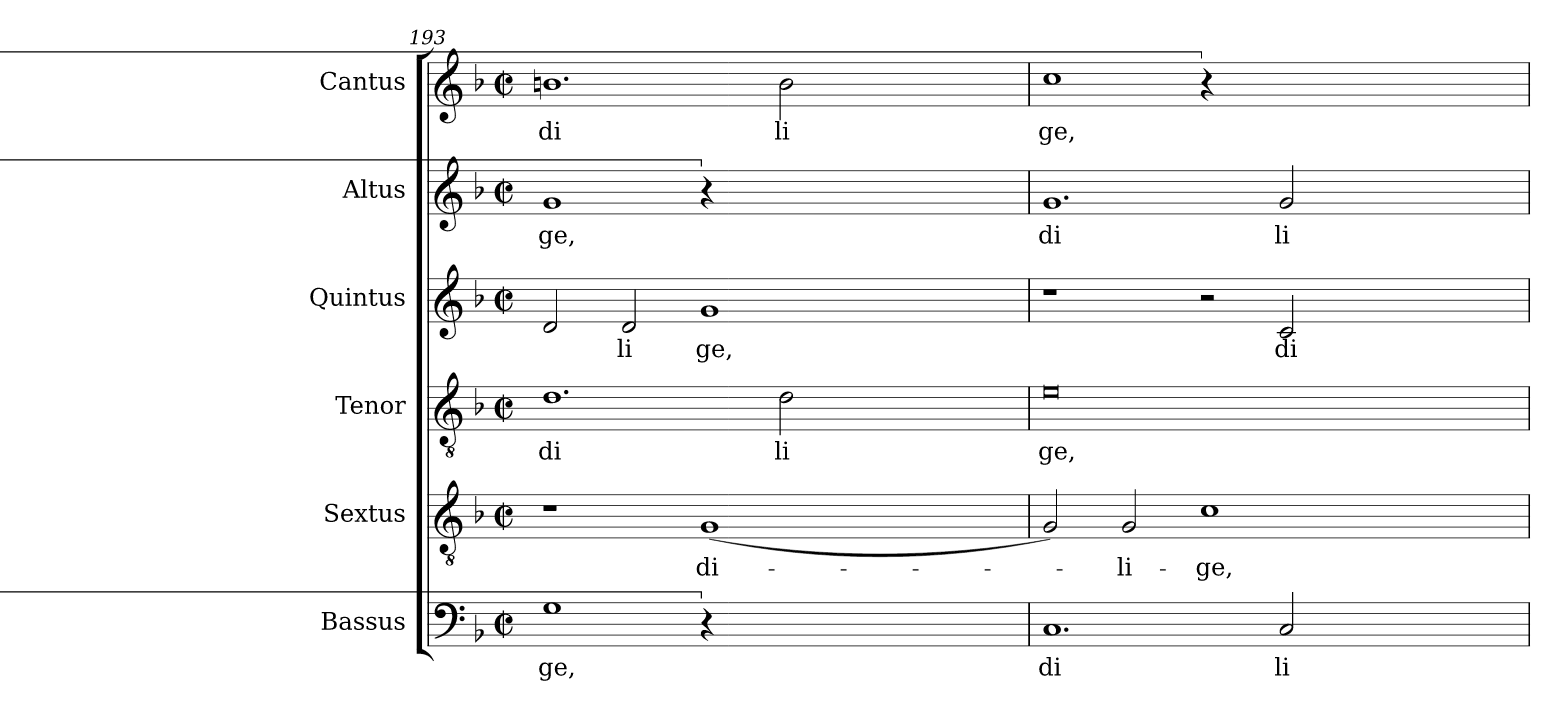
**kern	**text	**kern	**text	**kern	**text	**kern	**text	**kern	**text	**kern	**text
*part6	*part6	*part5	*part5	*part4	*part4	*part3	*part3	*part2	*part2	*part1	*part1
*staff6	*staff6	*staff5	*staff5	*staff4	*staff4	*staff3	*staff3	*staff2	*staff2	*staff1	*staff1
*I"Bassus	*	*I"Sextus	*	*I"Tenor	*	*I"Quintus	*	*I"Altus	*	*I"Cantus	*
*I'Bassus	*	*I'Sextus	*	*I'Tenor	*	*I'Quintus	*	*I'Altus	*	*I'Cantus	*
*clefF4	*	*clefGv2	*	*clefGv2	*	*clefG2	*	*clefG2	*	*clefG2	*
*k[b-]	*	*k[b-]	*	*k[b-]	*	*k[b-]	*	*k[b-]	*	*k[b-]	*
*F:	*	*F:	*	*F:	*	*F:	*	*F:	*	*F:	*
*M2/2	*	*M2/2	*	*M2/2	*	*M2/2	*	*M2/2	*	*M2/2	*
*met(c|)	*	*met(c|)	*	*met(c|)	*	*met(c|)	*	*met(c|)	*	*met(c|)	*
=193	=193	=193	=193	=193	=193	=193	=193	=193	=193	=193	=193
!	!LO:LY:b:cj	!	!	!	!LO:LY:b:cj	!	!	!	!LO:LY:b:cj	!	!LO:LY:b:cj
1G	ge,	1r	.	1.d	di	2d/	.	1g	ge,	1.bn	di
!	!	!	!	!	!	!	!LO:LY:b:cj	!	!	!	!
.	.	.	.	.	.	2d/	li	.	.	.	.
!LO:N:vis=1	!	!	!LO:LY:b:cj	!	!	!	!LO:LY:b:cj	!LO:N:vis=1	!	!	!
4%9r	.	(<1G	di-	.	.	1g	ge,	4%9r	.	.	.
!	!	!	!	!	!LO:LY:b:cj	!	!	!	!	!	!LO:LY:b:cj
.	.	.	.	2d\	li	.	.	.	.	2b\	li
.	.	1ryy	.	1ryy	.	1ryy	.	.	.	1ryy	.
.	.	4ryy	.	4ryy	.	4ryy	.	.	.	4ryy	.
=194	=194	=194	=194	=194	=194	=194	=194	=194	=194	=194	=194
!	!LO:LY:b:cj	!	!	!	!LO:LY:b:cj	!	!	!	!LO:LY:b:cj	!	!LO:LY:b:cj
1.C	di	2G/)	.	0e	ge,	1r	.	1.g	di	1cc	ge,
!	!	!	!LO:LY:b:cj	!	!	!	!	!	!	!	!
.	.	2G/	-li-	.	.	.	.	.	.	.	.
!	!	!	!LO:LY:b:cj	!	!	!	!	!	!	!LO:N:vis=1	!
.	.	1c	-ge,	.	.	2r	.	.	.	4%9r	.
!	!LO:LY:b:cj	!	!	!	!	!	!LO:LY:b:cj	!	!LO:LY:b:cj	!	!
2C/	li	.	.	.	.	2c/	di	2g/	li	.	.
1ryy	.	1ryy	.	1ryy	.	1ryy	.	1ryy	.	.	.
4ryy	.	4ryy	.	4ryy	.	4ryy	.	4ryy	.	.	.
=	=	=	=	=	=	=	=	=	=	=	=
*-	*-	*-	*-	*-	*-	*-	*-	*-	*-	*-	*-
